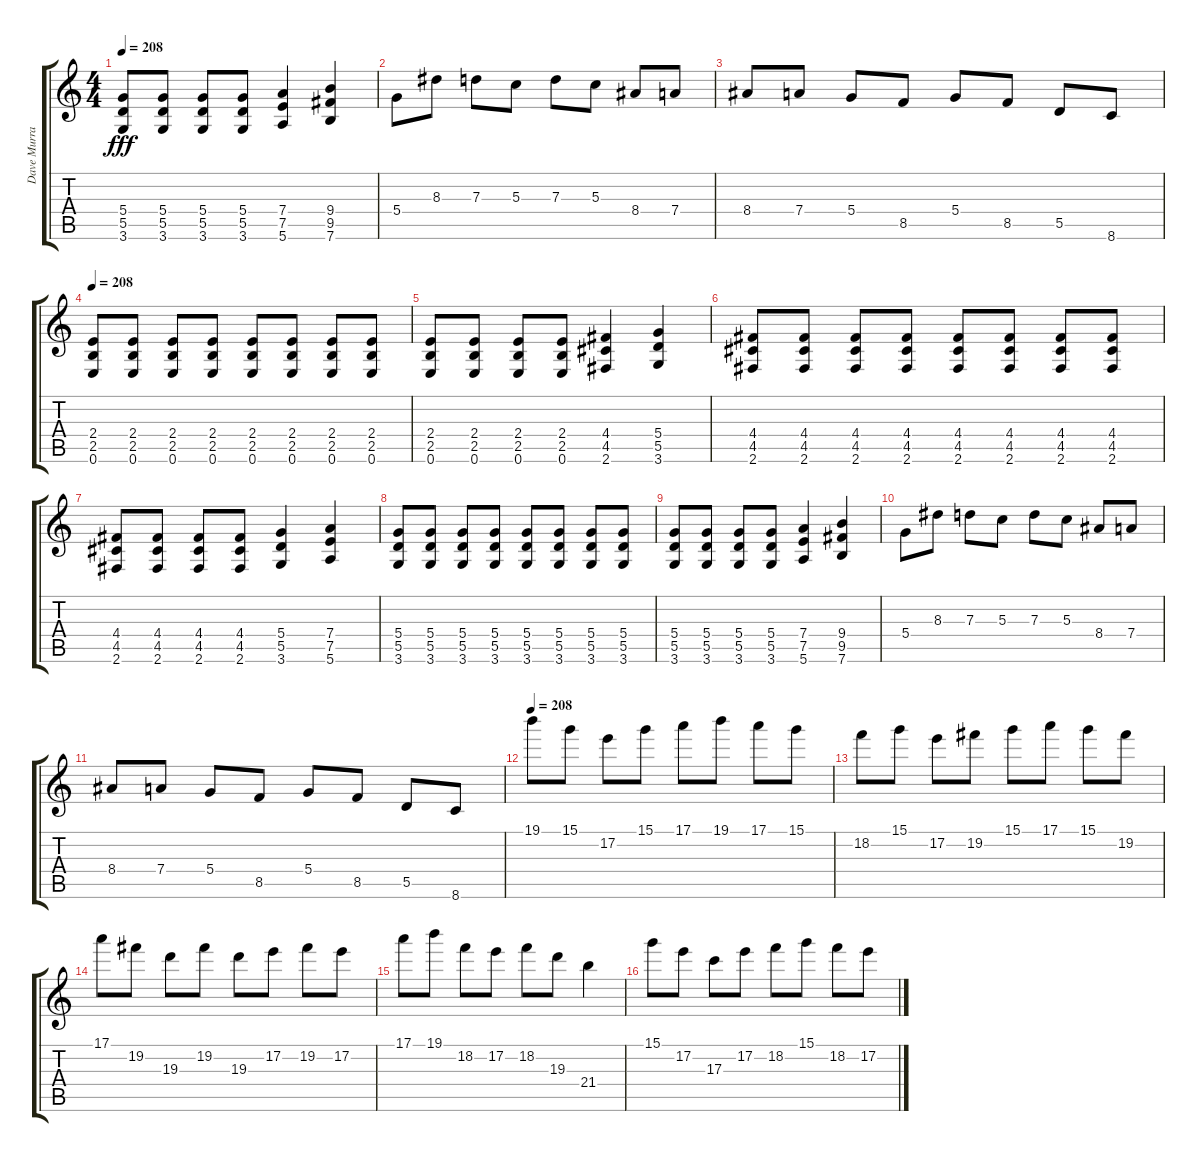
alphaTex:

\track ("Dave Murray" "Dave Murra") {instrument distortionguitar}
\staff {score tabs}
\tuning (E4 B3 G3 D3 A2 E2) {hide}
\ts (4 4)
\tempo 208
\clef g2
\ks c
(5.4 5.5 3.6).8{dy fff} (5.4 5.5 3.6).8 (5.4 5.5 3.6).8 (5.4 5.5 3.6).8 (7.4 7.5 5.6).4 (9.4 9.5 7.6).4 |
5.4.8 8.3.8 7.3.8 5.3.8 7.3.8 5.3.8 8.4.8 7.4.8 |
8.4.8 7.4.8 5.4.8 8.5.8 5.4.8 8.5.8 5.5.8 8.6.8 |
\tempo 208
(2.4 2.5 0.6).8{volume 16 instrument distortionguitar} (2.4 2.5 0.6).8 (2.4 2.5 0.6).8 (2.4 2.5 0.6).8 (2.4 2.5 0.6).8 (2.4 2.5 0.6).8 (2.4 2.5 0.6).8 (2.4 2.5 0.6).8 |
(2.4 2.5 0.6).8 (2.4 2.5 0.6).8 (2.4 2.5 0.6).8 (2.4 2.5 0.6).8 (4.4 4.5 2.6).4 (5.4 5.5 3.6).4 |
(4.4 4.5 2.6).8 (4.4 4.5 2.6).8 (4.4 4.5 2.6).8 (4.4 4.5 2.6).8 (4.4 4.5 2.6).8 (4.4 4.5 2.6).8 (4.4 4.5 2.6).8 (4.4 4.5 2.6).8 |
(4.4 4.5 2.6).8 (4.4 4.5 2.6).8 (4.4 4.5 2.6).8 (4.4 4.5 2.6).8 (5.4 5.5 3.6).4 (7.4 7.5 5.6).4 |
(5.4 5.5 3.6).8 (5.4 5.5 3.6).8 (5.4 5.5 3.6).8 (5.4 5.5 3.6).8 (5.4 5.5 3.6).8 (5.4 5.5 3.6).8 (5.4 5.5 3.6).8 (5.4 5.5 3.6).8 |
(5.4 5.5 3.6).8 (5.4 5.5 3.6).8 (5.4 5.5 3.6).8 (5.4 5.5 3.6).8 (7.4 7.5 5.6).4 (9.4 9.5 7.6).4 |
5.4.8 8.3.8 7.3.8 5.3.8 7.3.8 5.3.8 8.4.8 7.4.8 |
8.4.8 7.4.8 5.4.8 8.5.8 5.4.8 8.5.8 5.5.8 8.6.8 |
\tempo 208
19.1.8{volume 16 instrument overdrivenguitar} 15.1.8 17.2.8 15.1.8 17.1.8 19.1.8 17.1.8 15.1.8 |
18.2.8 15.1.8 17.2.8 19.2.8 15.1.8 17.1.8 15.1.8 19.2.8 |
17.1.8 19.2.8 19.3.8 19.2.8 19.3.8 17.2.8 19.2.8 17.2.8 |
17.1.8 19.1.8 18.2.8 17.2.8 18.2.8 19.3.8 21.4.4 |
15.1.8 17.2.8 17.3.8 17.2.8 18.2.8 15.1.8 18.2.8 17.2.8
